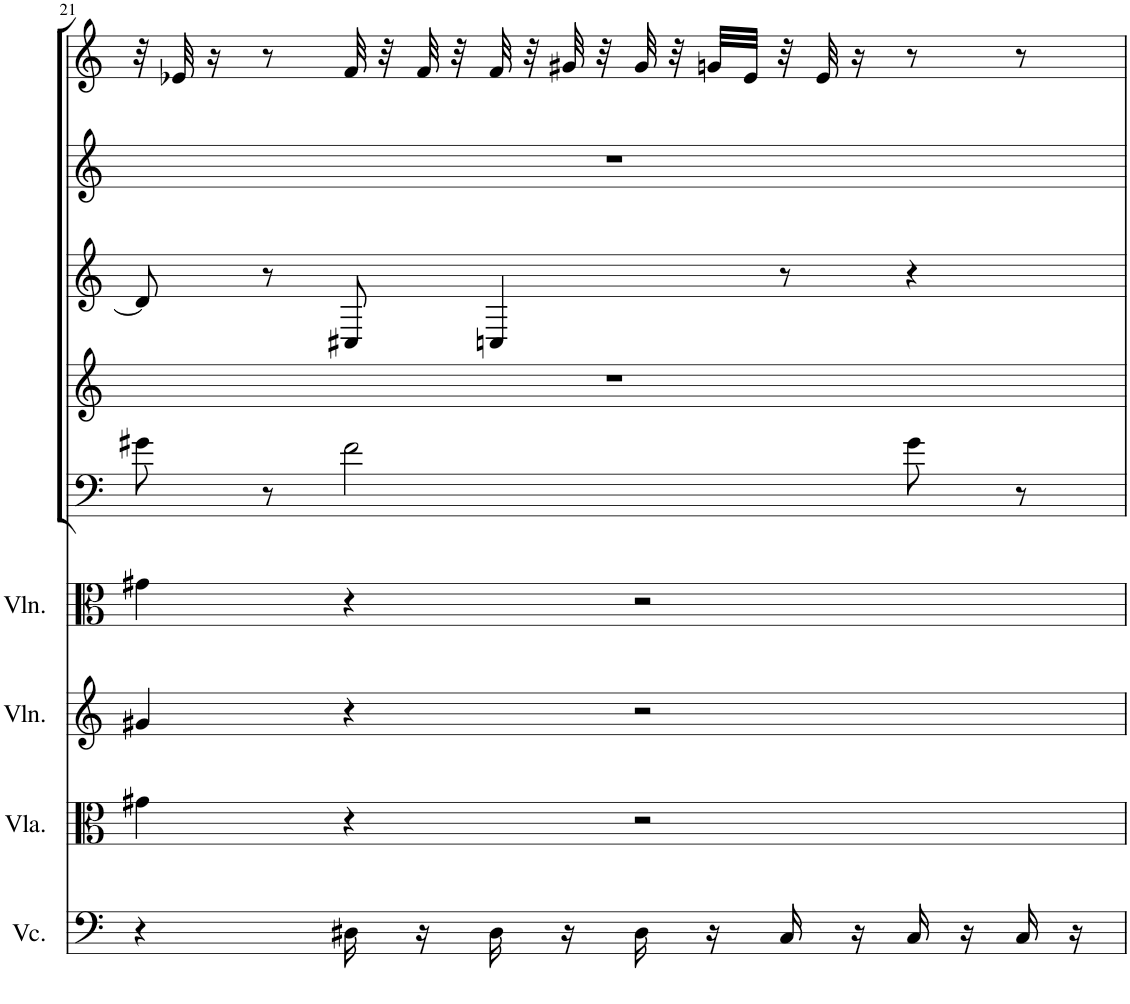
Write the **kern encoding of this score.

**kern	**kern	**kern	**kern	**kern	**kern	**kern	**kern	**kern
*part9	*part8	*part7	*part6	*part5	*part4	*part3	*part2	*part1
*staff9	*staff8	*staff7	*staff6	*staff5	*staff4	*staff3	*staff2	*staff1
*I"Violoncello	*I"Viola	*I"Violin	*I"Violin	*I"Bassoon	*I"Horn in F	*I"Bb Clarinet	*I"Oboe	*I"Flute
*I'Vc.	*I'Vla.	*I'Vln.	*I'Vln.	*I'Bsn	*I'Hn	*I'Cl	*I'Ob	*I'Fl
!!LO:PB:g=z
*clefF4	*clefC3	*clefG2	*clefC3	*clefF4	*clefG2	*clefG2	*clefG2	*clefG2
*	*	*	*	*	*ITrd4c7	*ITrd1c2	*	*
*k[]	*k[]	*k[]	*k[]	*k[]	*k[]	*k[]	*k[]	*k[]
*M4/4	*M4/4	*M4/4	*M4/4	*M4/4	*M4/4	*M4/4	*M4/4	*M4/4
=21	=21	=21	=21	=21	=21	=21	=21	=21
4r	4g#X\	4g#X/	4g#X\	8g#X\	1r	8d#/]	1r	32r
.	.	.	.	.	.	.	.	32e-X/
.	.	.	.	.	.	.	.	16r
.	.	.	.	8r	.	8r	.	8r
16D#X\	4r	4r	4r	2f\	.	8C#X/	.	32f/
.	.	.	.	.	.	.	.	32r
16r	.	.	.	.	.	.	.	32f/
.	.	.	.	.	.	.	.	32r
16D#\	.	.	.	.	.	4Cn/	.	32f/
.	.	.	.	.	.	.	.	32r
16r	.	.	.	.	.	.	.	32g#X/
.	.	.	.	.	.	.	.	32r
16D#\	2r	2r	2r	.	.	.	.	32g#/
.	.	.	.	.	.	.	.	32r
16r	.	.	.	.	.	.	.	32gn/LLL
.	.	.	.	.	.	.	.	32e-/JJJ
16C/	.	.	.	.	.	8r	.	32r
.	.	.	.	.	.	.	.	32e-/
16r	.	.	.	.	.	.	.	16r
16C/	.	.	.	8g#\	.	4r	.	8r
16r	.	.	.	.	.	.	.	.
16C/	.	.	.	8r	.	.	.	8r
16r	.	.	.	.	.	.	.	.
=	=	=	=	=	=	=	=	=
*-	*-	*-	*-	*-	*-	*-	*-	*-
